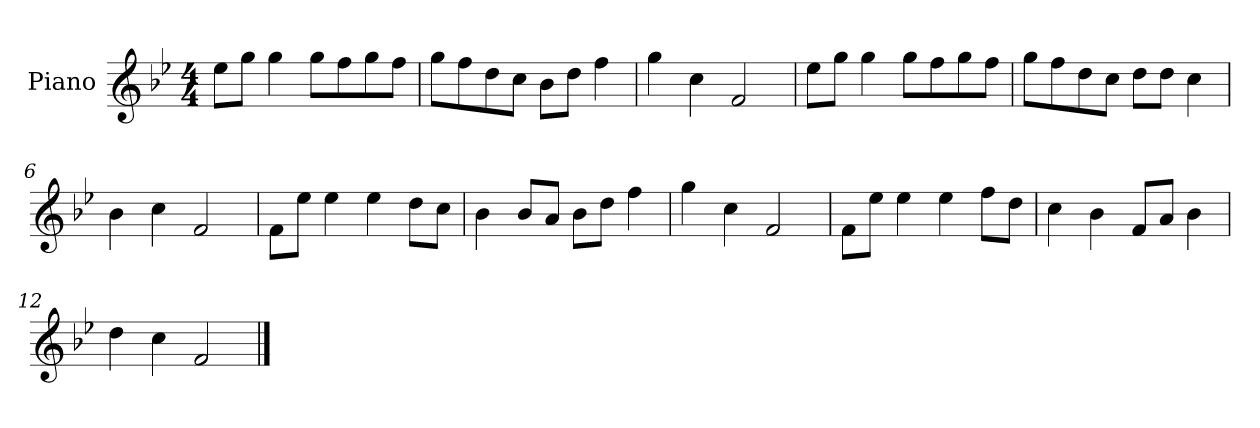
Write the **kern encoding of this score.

**kern
*part1
*staff1
*I"Piano
*I'P-no
*clefG2
*k[b-e-]
*M4/4
*MM90
=1
8ee-\L
8gg\J
4gg\
8gg\L
8ff\
8gg\
8ff\J
=2
8gg\L
8ff\
8dd\
8cc\J
8b-\L
8dd\J
4ff\
=3
4gg\
4cc\
2f/
=4
8ee-\L
8gg\J
4gg\
8gg\L
8ff\
8gg\
8ff\J
=5
8gg\L
8ff\
8dd\
8cc\J
8dd\L
8dd\J
4cc\
=6
4b-\
4cc\
2f/
!!LO:LB:g=z
=7
8f\L
8ee-\J
4ee-\
4ee-\
8dd\L
8cc\J
=8
4b-\
8b-/L
8a/J
8b-\L
8dd\J
4ff\
=9
4gg\
4cc\
2f/
=10
8f\L
8ee-\J
4ee-\
4ee-\
8ff\L
8dd\J
=11
4cc\
4b-\
8f/L
8a/J
4b-\
=12
4dd\
4cc\
2f/
==
*-
